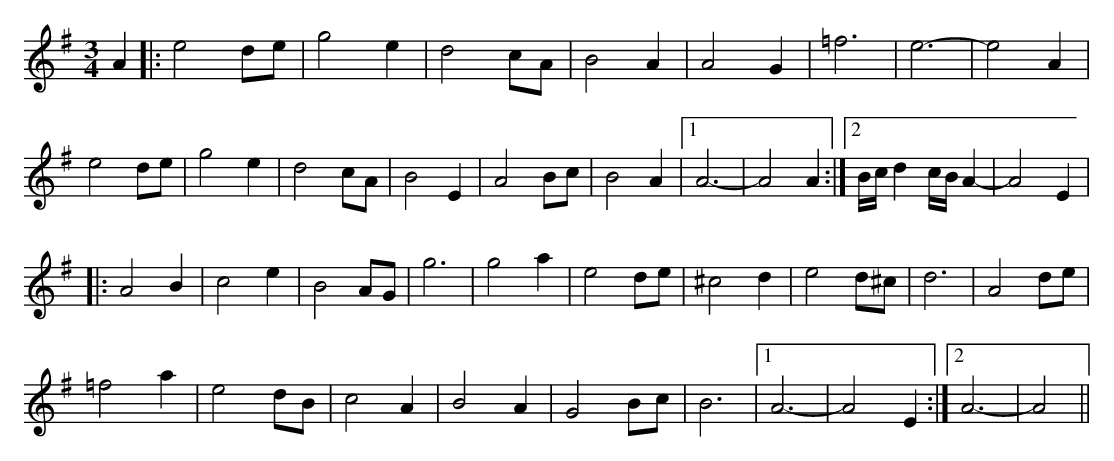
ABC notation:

X:1
M:3/4
K:Ador
A2|:e4de|g4e2|d4cA|B4A2|A4G2|=f6|e6-|e4A2|
e4de|g4e2|d4cA|B4E2|A4Bc|B4A2|1 A6-|A4A2:|2 B/c/d2c/B/A2-|A4E2|
|:A4B2|c4e2|B4AG|g6|g4a2|e4de|^c4d2|e4d^c|d6|A4de|
=f4a2|e4dB|c4A2|B4A2|G4Bc|B6|1 A6-|A4E2:|2 A6-|A4||
